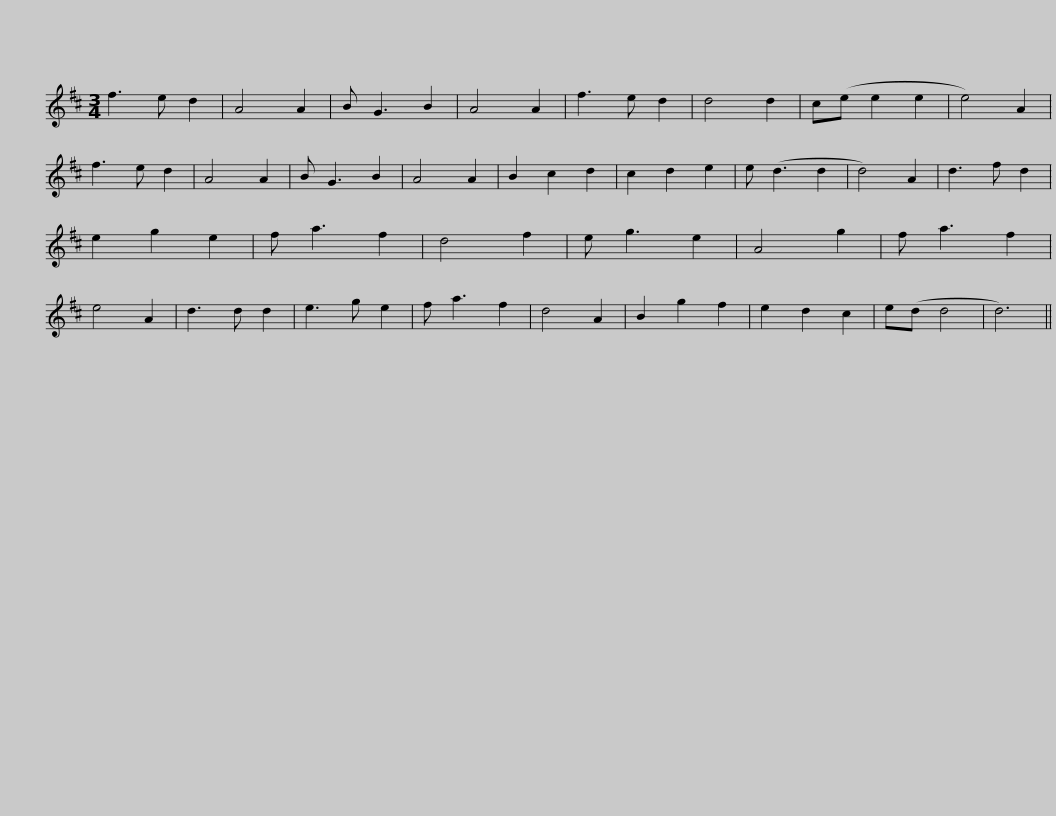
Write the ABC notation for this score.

X:1
L:1/8
M:3/4
I:linebreak $
K:D
V:1 treble
V:1
 f3 e d2 | A4 A2 | B G3 B2 | A4 A2 | f3 e d2 | %5
 d4 d2 | c(e e2 e2 | e4) A2 | f3 e d2 | A4 A2 | %10
 B G3 B2 | A4 A2 | B2 c2 d2 |$ c2 d2 e2 | e (d3 d2 | %15
 d4) A2 | d3 f d2 | e2 g2 e2 | f a3 f2 | d4 f2 | %20
 e g3 e2 | A4 g2 | f a3 f2 | e4 A2 | d3 d d2 | %25
 e3 g e2 |$ f a3 f2 | d4 A2 | B2 g2 f2 | e2 d2 c2 | %30
 e(d d4 | d6) || %32
